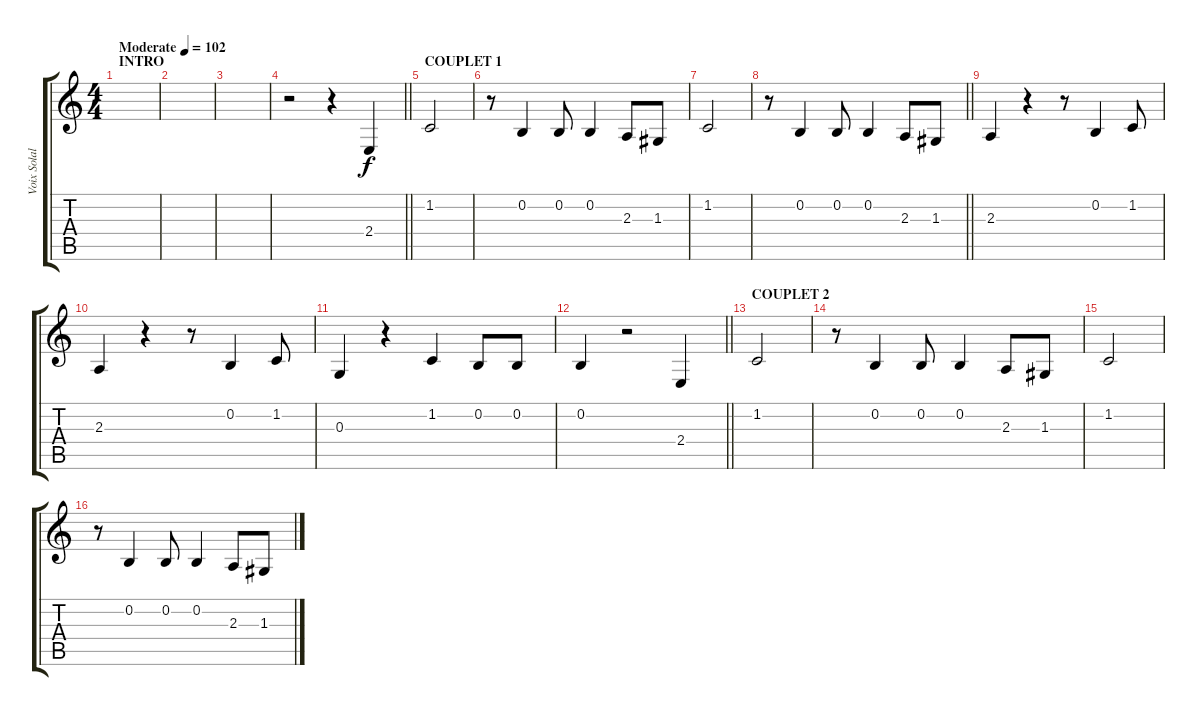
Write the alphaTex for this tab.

\track ("Voix Solal" "Voix Solal") {instrument sopranosax}
\staff {score tabs}
\tuning (E4 B3 G3 D3 A2 E2) {hide}
\ts (4 4)
\section ("" "INTRO")
\tempo (102 "Moderate")
\clef g2
\ks c
|
|
|
\barLineRight lightlight
r.2 r.4 2.4.4 |
\section ("" "COUPLET 1")
1.2.2 |
r.8 0.2.4 0.2.8 0.2.4 2.3.8 1.3.8 |
1.2.2 |
\barLineRight lightlight
r.8 0.2.4 0.2.8 0.2.4 2.3.8 1.3.8 |
2.3.4 r.4 r.8 0.2.4 1.2.8 |
2.3.4 r.4 r.8 0.2.4 1.2.8 |
0.3.4 r.4 1.2.4 0.2.8 0.2.8 |
\barLineRight lightlight
0.2.4 r.2 2.4.4 |
\section ("" "COUPLET 2")
1.2.2 |
r.8 0.2.4 0.2.8 0.2.4 2.3.8 1.3.8 |
1.2.2 |
r.8 0.2.4 0.2.8 0.2.4 2.3.8 1.3.8
